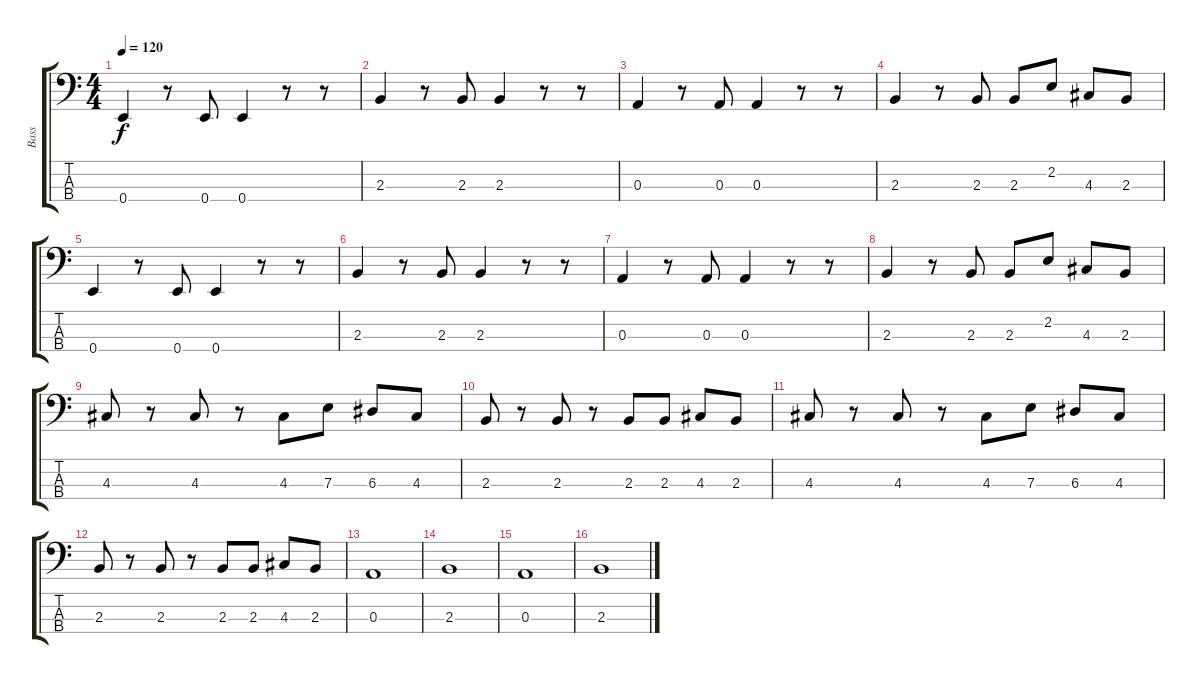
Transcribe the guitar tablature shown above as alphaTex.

\track ("Bass" "Bass") {instrument electricbassfinger}
\staff {score tabs}
\tuning (G2 D2 A1 E1) {hide}
\ts (4 4)
\tempo 120
\clef f4
\ks c
0.4.4{dy f instrument electricbassfinger} r.8 0.4.8 0.4.4 r.8 r.8 |
2.3.4 r.8 2.3.8 2.3.4 r.8 r.8 |
0.3.4 r.8 0.3.8 0.3.4 r.8 r.8 |
2.3.4 r.8 2.3.8 2.3.8 2.2.8 4.3.8 2.3.8 |
0.4.4 r.8 0.4.8 0.4.4 r.8 r.8 |
2.3.4 r.8 2.3.8 2.3.4 r.8 r.8 |
0.3.4 r.8 0.3.8 0.3.4 r.8 r.8 |
2.3.4 r.8 2.3.8 2.3.8 2.2.8 4.3.8 2.3.8 |
4.3.8 r.8 4.3.8 r.8 4.3.8 7.3.8 6.3.8 4.3.8 |
2.3.8 r.8 2.3.8 r.8 2.3.8 2.3.8 4.3.8 2.3.8 |
4.3.8 r.8 4.3.8 r.8 4.3.8 7.3.8 6.3.8 4.3.8 |
2.3.8 r.8 2.3.8 r.8 2.3.8 2.3.8 4.3.8 2.3.8 |
0.3.1 |
2.3.1 |
0.3.1 |
2.3.1
